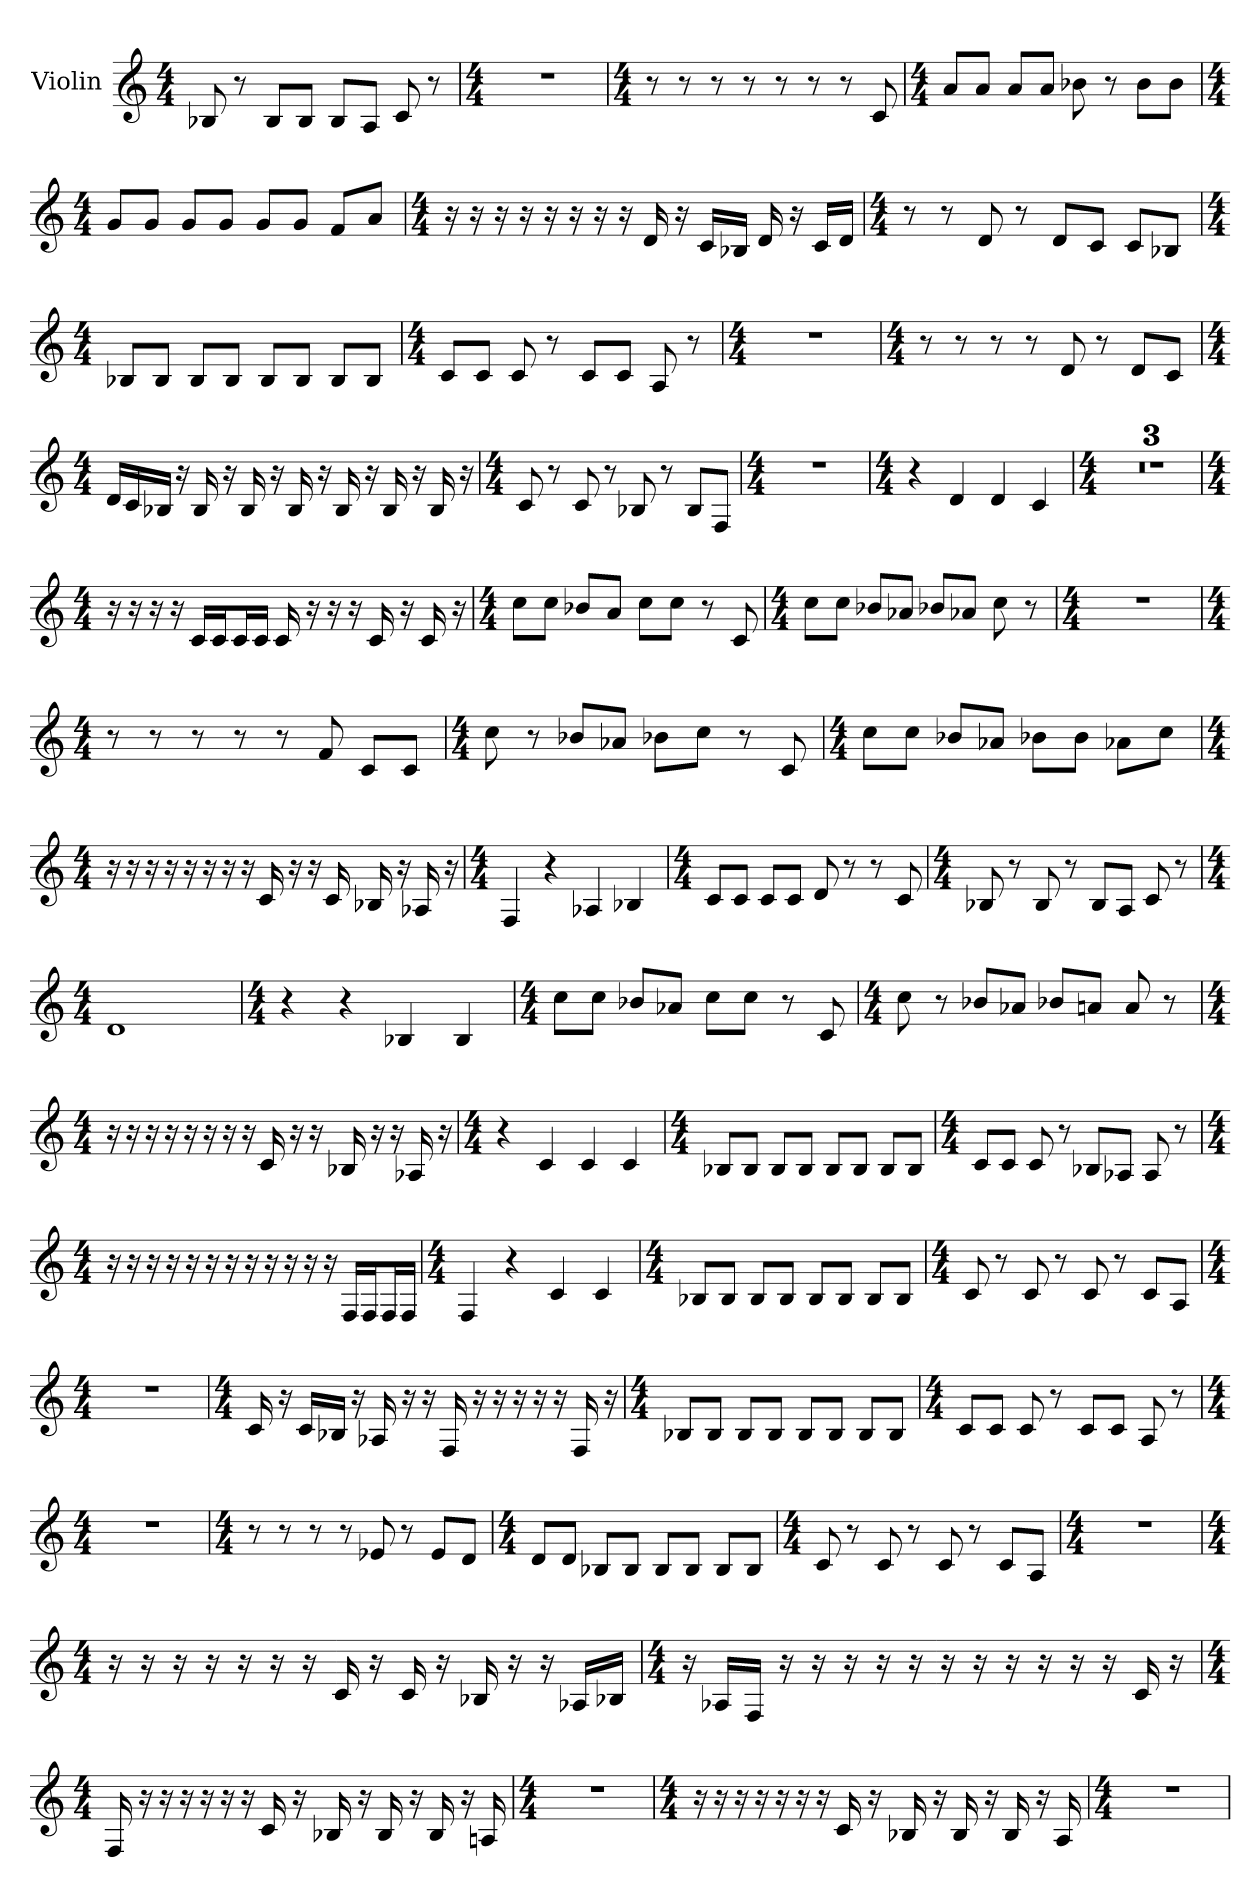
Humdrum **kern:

**kern
*part1
*staff1
*I"Violin
*I'Vln
*M4/4
=
8B-X
8r
8B-L
8B-J
8B-L
8AJ
8c
8r
=
*M4/4
1r
=
*M4/4
8r
8r
8r
8r
8r
8r
8r
8c
=
*M4/4
8aL
8aJ
8aL
8aJ
8b-X
8r
8b-L
8b-J
=
*M4/4
8gL
8gJ
8gL
8gJ
8gL
8gJ
8fL
8aJ
=
*M4/4
16r
16r
16r
16r
16r
16r
16r
16r
16d
16r
16cLL
16B-XJJ
16d
16r
16cLL
16dJJ
=
*M4/4
8r
8r
8d
8r
8dL
8cJ
8cL
8B-XJ
=
*M4/4
8B-XL
8B-J
8B-L
8B-J
8B-L
8B-J
8B-L
8B-J
=
*M4/4
8cL
8cJ
8c
8r
8cL
8cJ
8A
8r
=
*M4/4
1r
=
*M4/4
8r
8r
8r
8r
8d
8r
8dL
8cJ
=
*M4/4
16dLL
16c
16B-XJJ
16r
16B-
16r
16B-
16r
16B-
16r
16B-
16r
16B-
16r
16B-
16r
=
*M4/4
8c
8r
8c
8r
8B-X
8r
8B-L
8FJ
=
*M4/4
1r
=
*M4/4
4r
4d
4d
4c
=
*M4/4
1r
=
*M4/4
1r
=
*M4/4
1r
=
*M4/4
16r
16r
16r
16r
16cLL
16cJ
16cL
16cJJ
16c
16r
16r
16r
16c
16r
16c
16r
=
*M4/4
8ccL
8ccJ
8b-XL
8aJ
8ccL
8ccJ
8r
8c
=
*M4/4
8ccL
8ccJ
8b-XL
8a-XJ
8b-XL
8a-XJ
8cc
8r
=
*M4/4
1r
=
*M4/4
8r
8r
8r
8r
8r
8f
8cL
8cJ
=
*M4/4
8cc
8r
8b-XL
8a-XJ
8b-XL
8ccJ
8r
8c
=
*M4/4
8ccL
8ccJ
8b-XL
8a-XJ
8b-XL
8b-J
8a-XL
8ccJ
=
*M4/4
16r
16r
16r
16r
16r
16r
16r
16r
16c
16r
16r
16c
16B-X
16r
16A-X
16r
=
*M4/4
4F
4r
4A-X
4B-X
=
*M4/4
8cL
8cJ
8cL
8cJ
8d
8r
8r
8c
=
*M4/4
8B-X
8r
8B-
8r
8B-L
8AJ
8c
8r
=
*M4/4
1d
=
*M4/4
4r
4r
4B-X
4B-
=
*M4/4
8ccL
8ccJ
8b-XL
8a-XJ
8ccL
8ccJ
8r
8c
=
*M4/4
8cc
8r
8b-XL
8a-XJ
8b-XL
8anJ
8a
8r
=
*M4/4
16r
16r
16r
16r
16r
16r
16r
16r
16c
16r
16r
16B-X
16r
16r
16A-X
16r
=
*M4/4
4r
4c
4c
4c
=
*M4/4
8B-XL
8B-J
8B-L
8B-J
8B-L
8B-J
8B-L
8B-J
=
*M4/4
8cL
8cJ
8c
8r
8B-XL
8A-XJ
8A-
8r
=
*M4/4
16r
16r
16r
16r
16r
16r
16r
16r
16r
16r
16r
16r
16FLL
16FJ
16FL
16FJJ
=
*M4/4
4F
4r
4c
4c
=
*M4/4
8B-XL
8B-J
8B-L
8B-J
8B-L
8B-J
8B-L
8B-J
=
*M4/4
8c
8r
8c
8r
8c
8r
8cL
8AJ
=
*M4/4
1r
=
*M4/4
16c
16r
16cLL
16B-XJJ
16r
16A-X
16r
16r
16F
16r
16r
16r
16r
16r
16F
16r
=
*M4/4
8B-XL
8B-J
8B-L
8B-J
8B-L
8B-J
8B-L
8B-J
=
*M4/4
8cL
8cJ
8c
8r
8cL
8cJ
8A
8r
=
*M4/4
1r
=
*M4/4
8r
8r
8r
8r
8e-X
8r
8e-L
8dJ
=
*M4/4
8dL
8dJ
8B-XL
8B-J
8B-L
8B-J
8B-L
8B-J
=
*M4/4
8c
8r
8c
8r
8c
8r
8cL
8AJ
=
*M4/4
1r
=
*M4/4
16r
16r
16r
16r
16r
16r
16r
16c
16r
16c
16r
16B-X
16r
16r
16A-XLL
16B-XJJ
=
*M4/4
16r
16A-XLL
16FJJ
16r
16r
16r
16r
16r
16r
16r
16r
16r
16r
16r
16c
16r
=
*M4/4
16F
16r
16r
16r
16r
16r
16r
16c
16r
16B-X
16r
16B-
16r
16B-
16r
16An
=
*M4/4
1r
=
*M4/4
16r
16r
16r
16r
16r
16r
16r
16c
16r
16B-X
16r
16B-
16r
16B-
16r
16A
=
*M4/4
1r
=
*-
